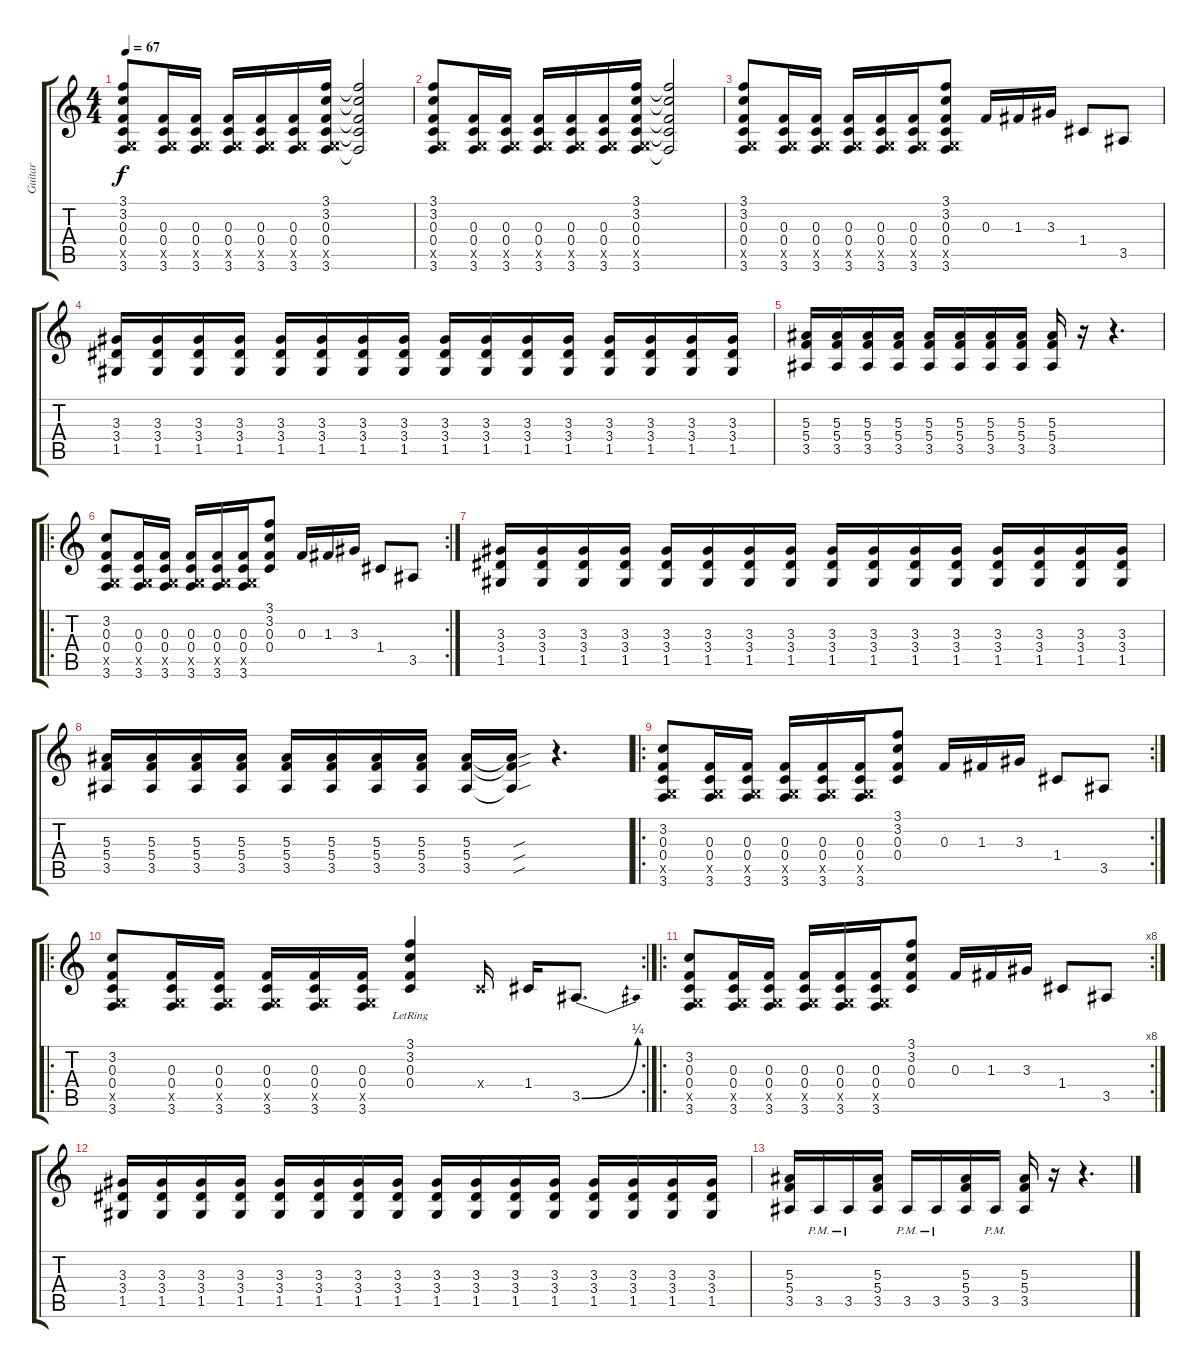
\track ("Guitar" "Guitar") {instrument overdrivenguitar}
\staff {score tabs}
\tuning (D4 A3 F3 C3 G2 D2) {hide}
\ts (4 4)
\tempo 67
\clef g2
\ks c
(3.1 3.2 0.3 0.4 0.5{x} 3.6).8{dy f} (0.3 0.4 0.5{x} 3.6).16 (0.3 0.4 0.5{x} 3.6).16 (0.3 0.4 0.5{x} 3.6).16 (0.3 0.4 0.5{x} 3.6).16 (0.3 0.4 0.5{x} 3.6).16 (3.1 3.2 0.3 0.4 0.5{x} 3.6).16 (3.1{t} 3.2{t} 0.3{t} 0.4{t} 3.6{t}).2 |
(3.1 3.2 0.3 0.4 0.5{x} 3.6).8 (0.3 0.4 0.5{x} 3.6).16 (0.3 0.4 0.5{x} 3.6).16 (0.3 0.4 0.5{x} 3.6).16 (0.3 0.4 0.5{x} 3.6).16 (0.3 0.4 0.5{x} 3.6).16 (3.1 3.2 0.3 0.4 0.5{x} 3.6).16 (3.1{t} 3.2{t} 0.3{t} 0.4{t} 3.6{t}).2 |
(3.1 3.2 0.3 0.4 0.5{x} 3.6).8 (0.3 0.4 0.5{x} 3.6).16 (0.3 0.4 0.5{x} 3.6).16 (0.3 0.4 0.5{x} 3.6).16 (0.3 0.4 0.5{x} 3.6).16 (0.3 0.4 0.5{x} 3.6).16 (3.1 3.2 0.3 0.4 0.5{x} 3.6).8 0.3.16 1.3.16 3.3.16 1.4.8 3.5.8 |
(3.3 3.4 1.5).16 (3.3 3.4 1.5).16 (3.3 3.4 1.5).16 (3.3 3.4 1.5).16 (3.3 3.4 1.5).16 (3.3 3.4 1.5).16 (3.3 3.4 1.5).16 (3.3 3.4 1.5).16 (3.3 3.4 1.5).16 (3.3 3.4 1.5).16 (3.3 3.4 1.5).16 (3.3 3.4 1.5).16 (3.3 3.4 1.5).16 (3.3 3.4 1.5).16 (3.3 3.4 1.5).16 (3.3 3.4 1.5).16 |
(5.3 5.4 3.5).16 (5.3 5.4 3.5).16 (5.3 5.4 3.5).16 (5.3 5.4 3.5).16 (5.3 5.4 3.5).16 (5.3 5.4 3.5).16 (5.3 5.4 3.5).16 (5.3 5.4 3.5).16 (5.3 5.4 3.5).16 r.16 r.4{d} |
\ro
\rc 2
(3.2 0.3 0.4 0.5{x} 3.6).8 (0.3 0.4 0.5{x} 3.6).16 (0.3 0.4 0.5{x} 3.6).16 (0.3 0.4 0.5{x} 3.6).16 (0.3 0.4 0.5{x} 3.6).16 (0.3 0.4 0.5{x} 3.6).16 (3.1 3.2 0.3 0.4).8 0.3.16 1.3.16 3.3.16 1.4.8 3.5.8 |
(3.3 3.4 1.5).16 (3.3 3.4 1.5).16 (3.3 3.4 1.5).16 (3.3 3.4 1.5).16 (3.3 3.4 1.5).16 (3.3 3.4 1.5).16 (3.3 3.4 1.5).16 (3.3 3.4 1.5).16 (3.3 3.4 1.5).16 (3.3 3.4 1.5).16 (3.3 3.4 1.5).16 (3.3 3.4 1.5).16 (3.3 3.4 1.5).16 (3.3 3.4 1.5).16 (3.3 3.4 1.5).16 (3.3 3.4 1.5).16 |
(5.3 5.4 3.5).16 (5.3 5.4 3.5).16 (5.3 5.4 3.5).16 (5.3 5.4 3.5).16 (5.3 5.4 3.5).16 (5.3 5.4 3.5).16 (5.3 5.4 3.5).16 (5.3 5.4 3.5).16 (5.3 5.4 3.5).16 (5.3{sou t} 5.4{sou t} 3.5{sou t}).16 r.4{d} |
\ro
\rc 2
(3.2 0.3 0.4 0.5{x} 3.6).8 (0.3 0.4 0.5{x} 3.6).16 (0.3 0.4 0.5{x} 3.6).16 (0.3 0.4 0.5{x} 3.6).16 (0.3 0.4 0.5{x} 3.6).16 (0.3 0.4 0.5{x} 3.6).16 (3.1 3.2 0.3 0.4).8 0.3.16 1.3.16 3.3.16 1.4.8 3.5.8 |
\ro
\rc 2
(3.2 0.3 0.4 0.5{x} 3.6).8 (0.3 0.4 0.5{x} 3.6).16 (0.3 0.4 0.5{x} 3.6).16 (0.3 0.4 0.5{x} 3.6).16 (0.3 0.4 0.5{x} 3.6).16 (0.3 0.4 0.5{x} 3.6).16 (3.1 3.2 0.3{lr} 0.4).4 0.4{x}.16 1.4.16 3.5{be (bend 0 0 60 1)}.8{d} |
\ro
\rc 8
(3.2 0.3 0.4 0.5{x} 3.6).8 (0.3 0.4 0.5{x} 3.6).16 (0.3 0.4 0.5{x} 3.6).16 (0.3 0.4 0.5{x} 3.6).16 (0.3 0.4 0.5{x} 3.6).16 (0.3 0.4 0.5{x} 3.6).16 (3.1 3.2 0.3 0.4).8 0.3.16 1.3.16 3.3.16 1.4.8 3.5.8 |
(3.3 3.4 1.5).16 (3.3 3.4 1.5).16 (3.3 3.4 1.5).16 (3.3 3.4 1.5).16 (3.3 3.4 1.5).16 (3.3 3.4 1.5).16 (3.3 3.4 1.5).16 (3.3 3.4 1.5).16 (3.3 3.4 1.5).16 (3.3 3.4 1.5).16 (3.3 3.4 1.5).16 (3.3 3.4 1.5).16 (3.3 3.4 1.5).16 (3.3 3.4 1.5).16 (3.3 3.4 1.5).16 (3.3 3.4 1.5).16 |
(5.3 5.4 3.5).16 3.5{pm}.16 3.5{pm}.16 (5.3 5.4 3.5).16 3.5{pm}.16 3.5{pm}.16 (5.3 5.4 3.5).16 3.5{pm}.16 (5.3 5.4 3.5).16 r.16 r.4{d}
